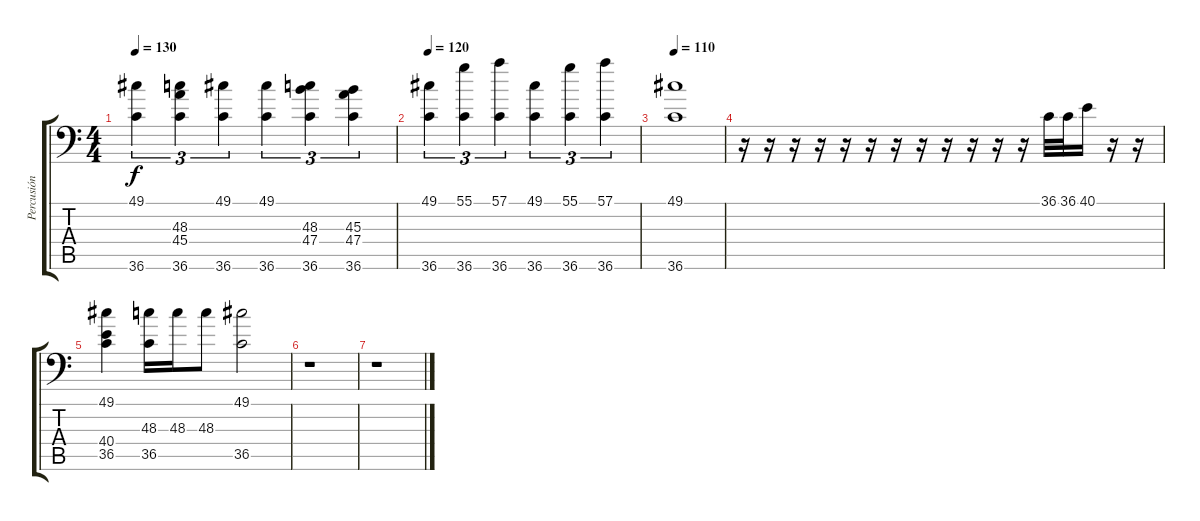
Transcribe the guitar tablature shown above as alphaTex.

\track ("Percusión" "Percusión") {instrument tinklebell}
\staff {score tabs}
\tuning (C-1 C-1 C-1 C-1 C-1 C-1) {hide}
\ts (4 4)
\tempo 130
\clef f4
\ks c
(49.1 36.6).4{tu (3 2) dy f} (48.3 45.4 36.6).4{tu (3 2)} (49.1 36.6).4{tu (3 2)} (49.1 36.6).4{tu (3 2)} (48.3 47.4 36.6).4{tu (3 2)} (45.3 47.4 36.6).4{tu (3 2)} |
\tempo 120
(49.1 36.6).4{tu (3 2)} (55.1 36.6).4{tu (3 2)} (57.1 36.6).4{tu (3 2)} (49.1 36.6).4{tu (3 2)} (55.1 36.6).4{tu (3 2)} (57.1 36.6).4{tu (3 2)} |
\tempo 110
(49.1 36.6).1 |
r.16 r.16 r.16 r.16 r.16 r.16 r.16 r.16 r.16 r.16 r.16 r.16 36.1.32 36.1.32 40.1.16 r.16 r.16 |
(49.1 40.4 36.5).4 (48.3 36.5).16 48.3.16 48.3.8 (49.1 36.5).2 |
r.1 |
r.1
